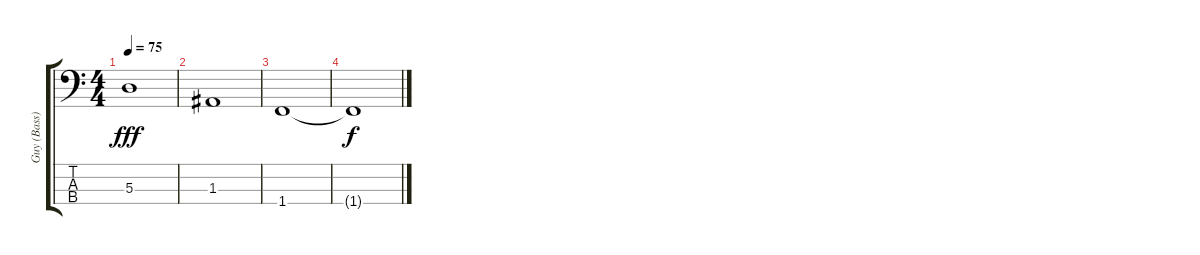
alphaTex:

\track ("Guy (Bass)" "Guy (Bass)") {instrument electricbassfinger}
\staff {score tabs}
\tuning (G2 D2 A1 E1) {hide}
\ts (4 4)
\tempo 75
\clef f4
\ks c
5.3.1{dy fff} |
1.3.1 |
1.4.1 |
1.4{t}.1{dy f}
